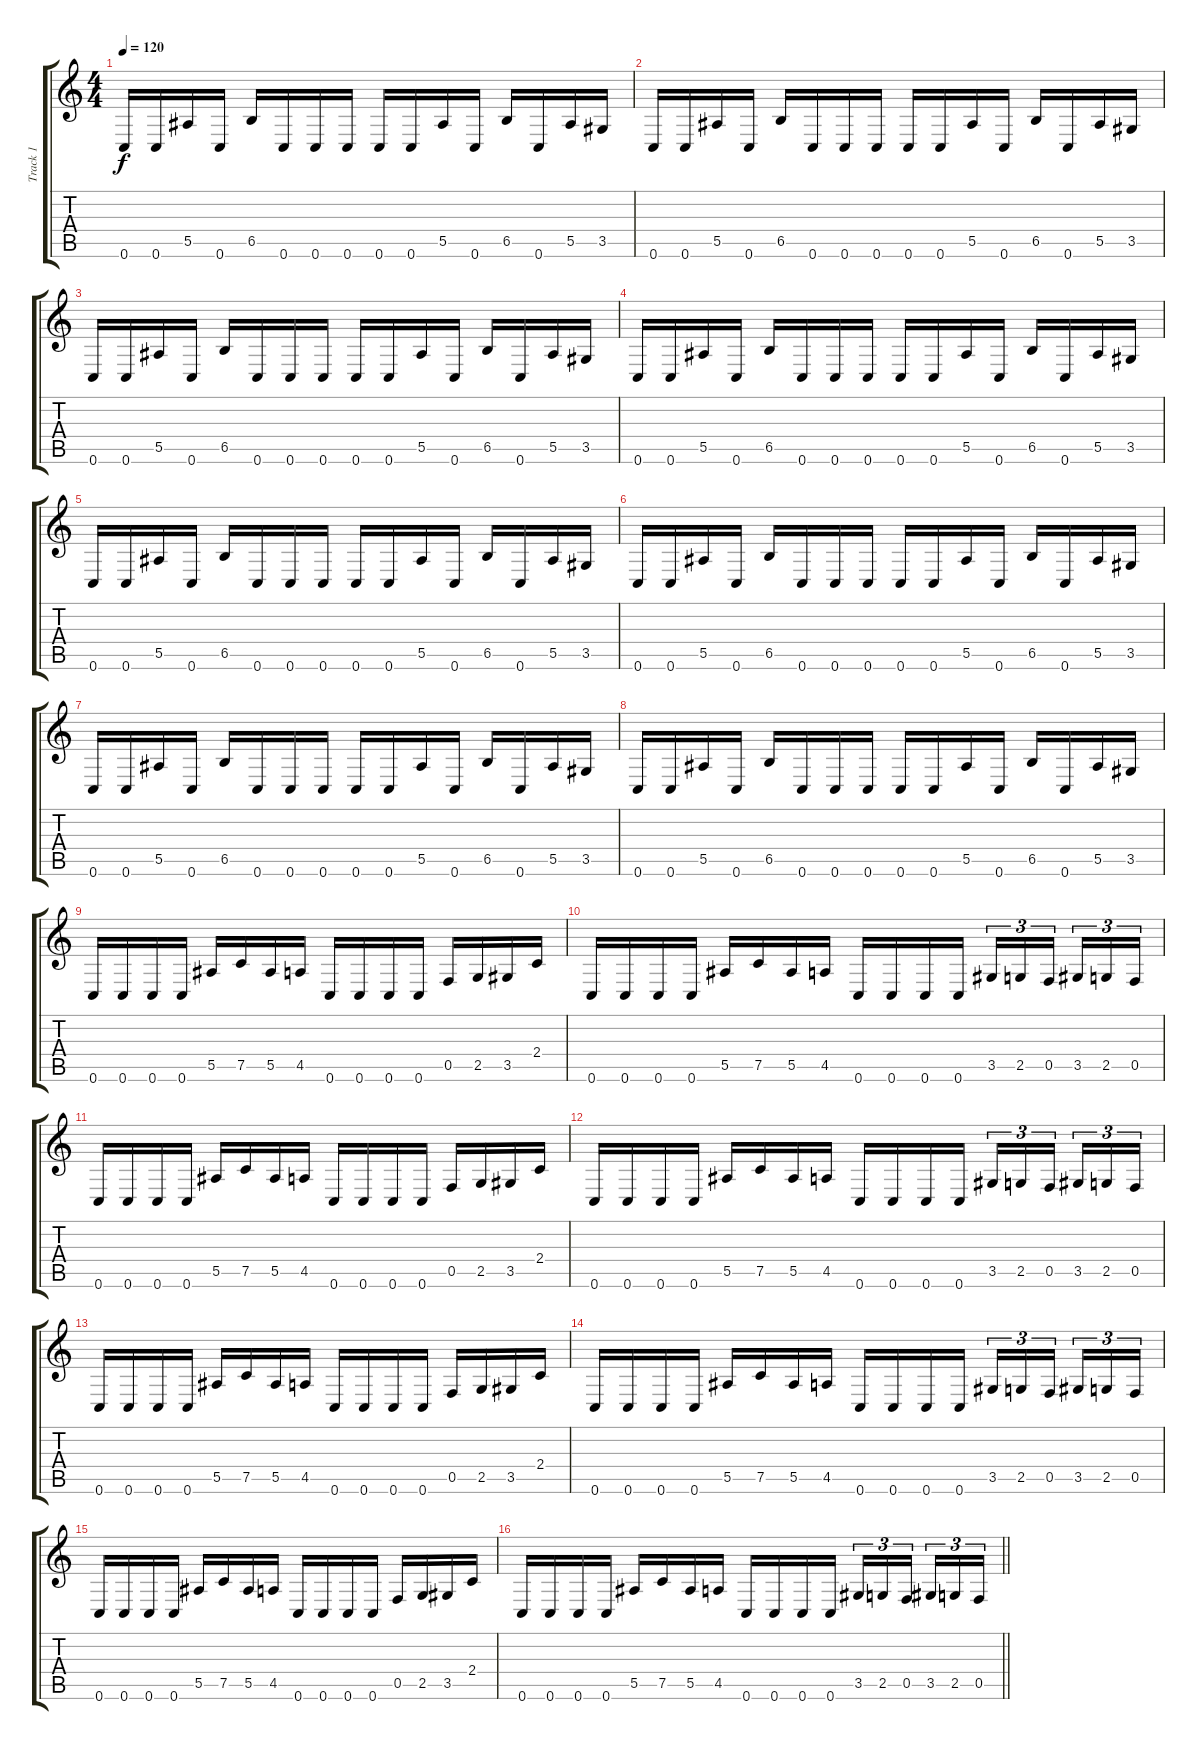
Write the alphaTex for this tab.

\track ("Track 1" "Track 1") {instrument distortionguitar}
\staff {score tabs}
\tuning (C4 G3 Eb3 Bb2 F2 C2) {hide}
\ts (4 4)
\tempo 120
\clef g2
\ks c
0.6.16{dy f} 0.6.16 5.5.16 0.6.16 6.5.16 0.6.16 0.6.16 0.6.16 0.6.16 0.6.16 5.5.16 0.6.16 6.5.16 0.6.16 5.5.16 3.5.16 |
0.6.16 0.6.16 5.5.16 0.6.16 6.5.16 0.6.16 0.6.16 0.6.16 0.6.16 0.6.16 5.5.16 0.6.16 6.5.16 0.6.16 5.5.16 3.5.16 |
0.6.16 0.6.16 5.5.16 0.6.16 6.5.16 0.6.16 0.6.16 0.6.16 0.6.16 0.6.16 5.5.16 0.6.16 6.5.16 0.6.16 5.5.16 3.5.16 |
0.6.16 0.6.16 5.5.16 0.6.16 6.5.16 0.6.16 0.6.16 0.6.16 0.6.16 0.6.16 5.5.16 0.6.16 6.5.16 0.6.16 5.5.16 3.5.16 |
0.6.16 0.6.16 5.5.16 0.6.16 6.5.16 0.6.16 0.6.16 0.6.16 0.6.16 0.6.16 5.5.16 0.6.16 6.5.16 0.6.16 5.5.16 3.5.16 |
0.6.16 0.6.16 5.5.16 0.6.16 6.5.16 0.6.16 0.6.16 0.6.16 0.6.16 0.6.16 5.5.16 0.6.16 6.5.16 0.6.16 5.5.16 3.5.16 |
0.6.16 0.6.16 5.5.16 0.6.16 6.5.16 0.6.16 0.6.16 0.6.16 0.6.16 0.6.16 5.5.16 0.6.16 6.5.16 0.6.16 5.5.16 3.5.16 |
0.6.16 0.6.16 5.5.16 0.6.16 6.5.16 0.6.16 0.6.16 0.6.16 0.6.16 0.6.16 5.5.16 0.6.16 6.5.16 0.6.16 5.5.16 3.5.16 |
0.6.16 0.6.16 0.6.16 0.6.16 5.5.16 7.5.16 5.5.16 4.5.16 0.6.16 0.6.16 0.6.16 0.6.16 0.5.16 2.5.16 3.5.16 2.4.16 |
0.6.16 0.6.16 0.6.16 0.6.16 5.5.16 7.5.16 5.5.16 4.5.16 0.6.16 0.6.16 0.6.16 0.6.16 3.5.16{tu (3 2)} 2.5.16{tu (3 2)} 0.5.16{tu (3 2) beam splitsecondary} 3.5.16{tu (3 2)} 2.5.16{tu (3 2)} 0.5.16{tu (3 2)} |
0.6.16 0.6.16 0.6.16 0.6.16 5.5.16 7.5.16 5.5.16 4.5.16 0.6.16 0.6.16 0.6.16 0.6.16 0.5.16 2.5.16 3.5.16 2.4.16 |
0.6.16 0.6.16 0.6.16 0.6.16 5.5.16 7.5.16 5.5.16 4.5.16 0.6.16 0.6.16 0.6.16 0.6.16 3.5.16{tu (3 2)} 2.5.16{tu (3 2)} 0.5.16{tu (3 2) beam splitsecondary} 3.5.16{tu (3 2)} 2.5.16{tu (3 2)} 0.5.16{tu (3 2)} |
0.6.16 0.6.16 0.6.16 0.6.16 5.5.16 7.5.16 5.5.16 4.5.16 0.6.16 0.6.16 0.6.16 0.6.16 0.5.16 2.5.16 3.5.16 2.4.16 |
0.6.16 0.6.16 0.6.16 0.6.16 5.5.16 7.5.16 5.5.16 4.5.16 0.6.16 0.6.16 0.6.16 0.6.16 3.5.16{tu (3 2)} 2.5.16{tu (3 2)} 0.5.16{tu (3 2) beam splitsecondary} 3.5.16{tu (3 2)} 2.5.16{tu (3 2)} 0.5.16{tu (3 2)} |
0.6.16 0.6.16 0.6.16 0.6.16 5.5.16 7.5.16 5.5.16 4.5.16 0.6.16 0.6.16 0.6.16 0.6.16 0.5.16 2.5.16 3.5.16 2.4.16 |
\barLineRight lightlight
0.6.16 0.6.16 0.6.16 0.6.16 5.5.16 7.5.16 5.5.16 4.5.16 0.6.16 0.6.16 0.6.16 0.6.16 3.5.16{tu (3 2)} 2.5.16{tu (3 2)} 0.5.16{tu (3 2) beam splitsecondary} 3.5.16{tu (3 2)} 2.5.16{tu (3 2)} 0.5.16{tu (3 2)}
